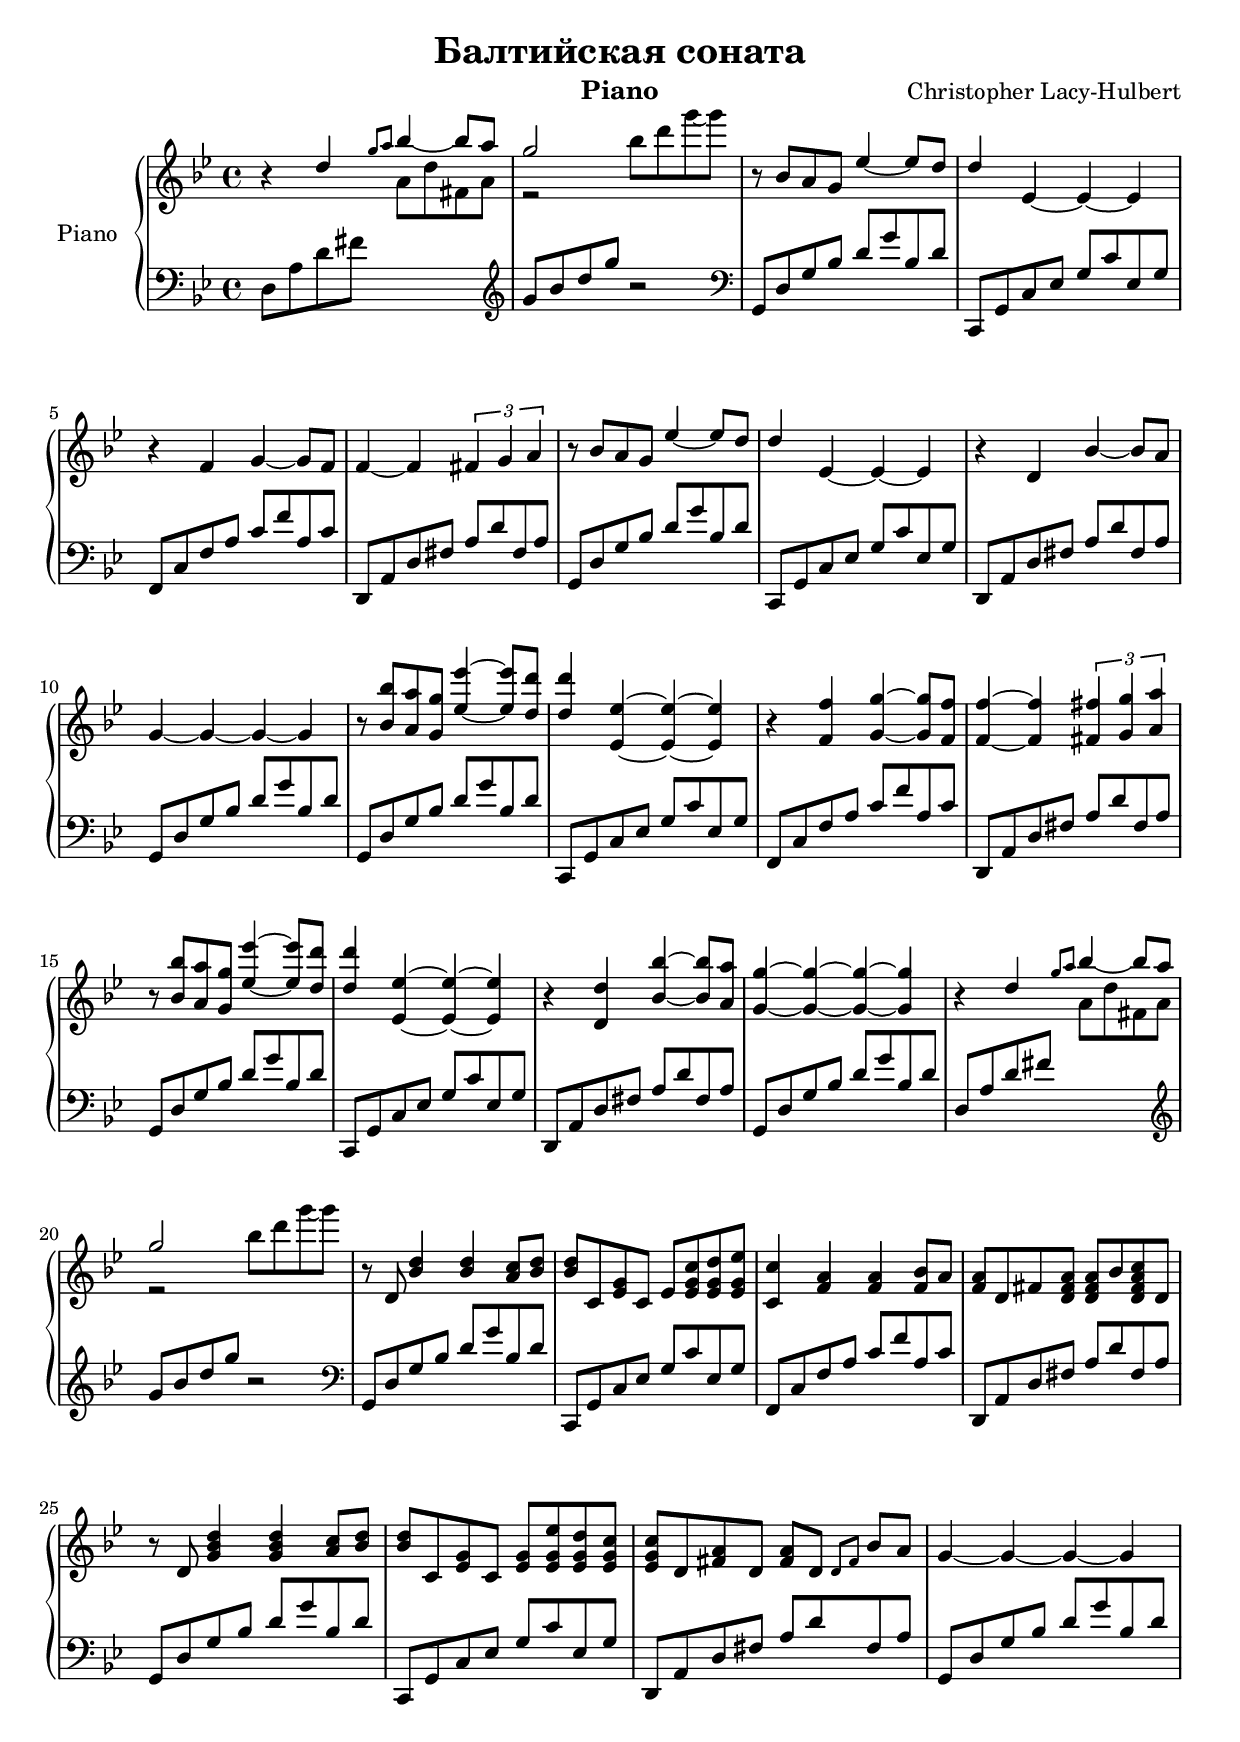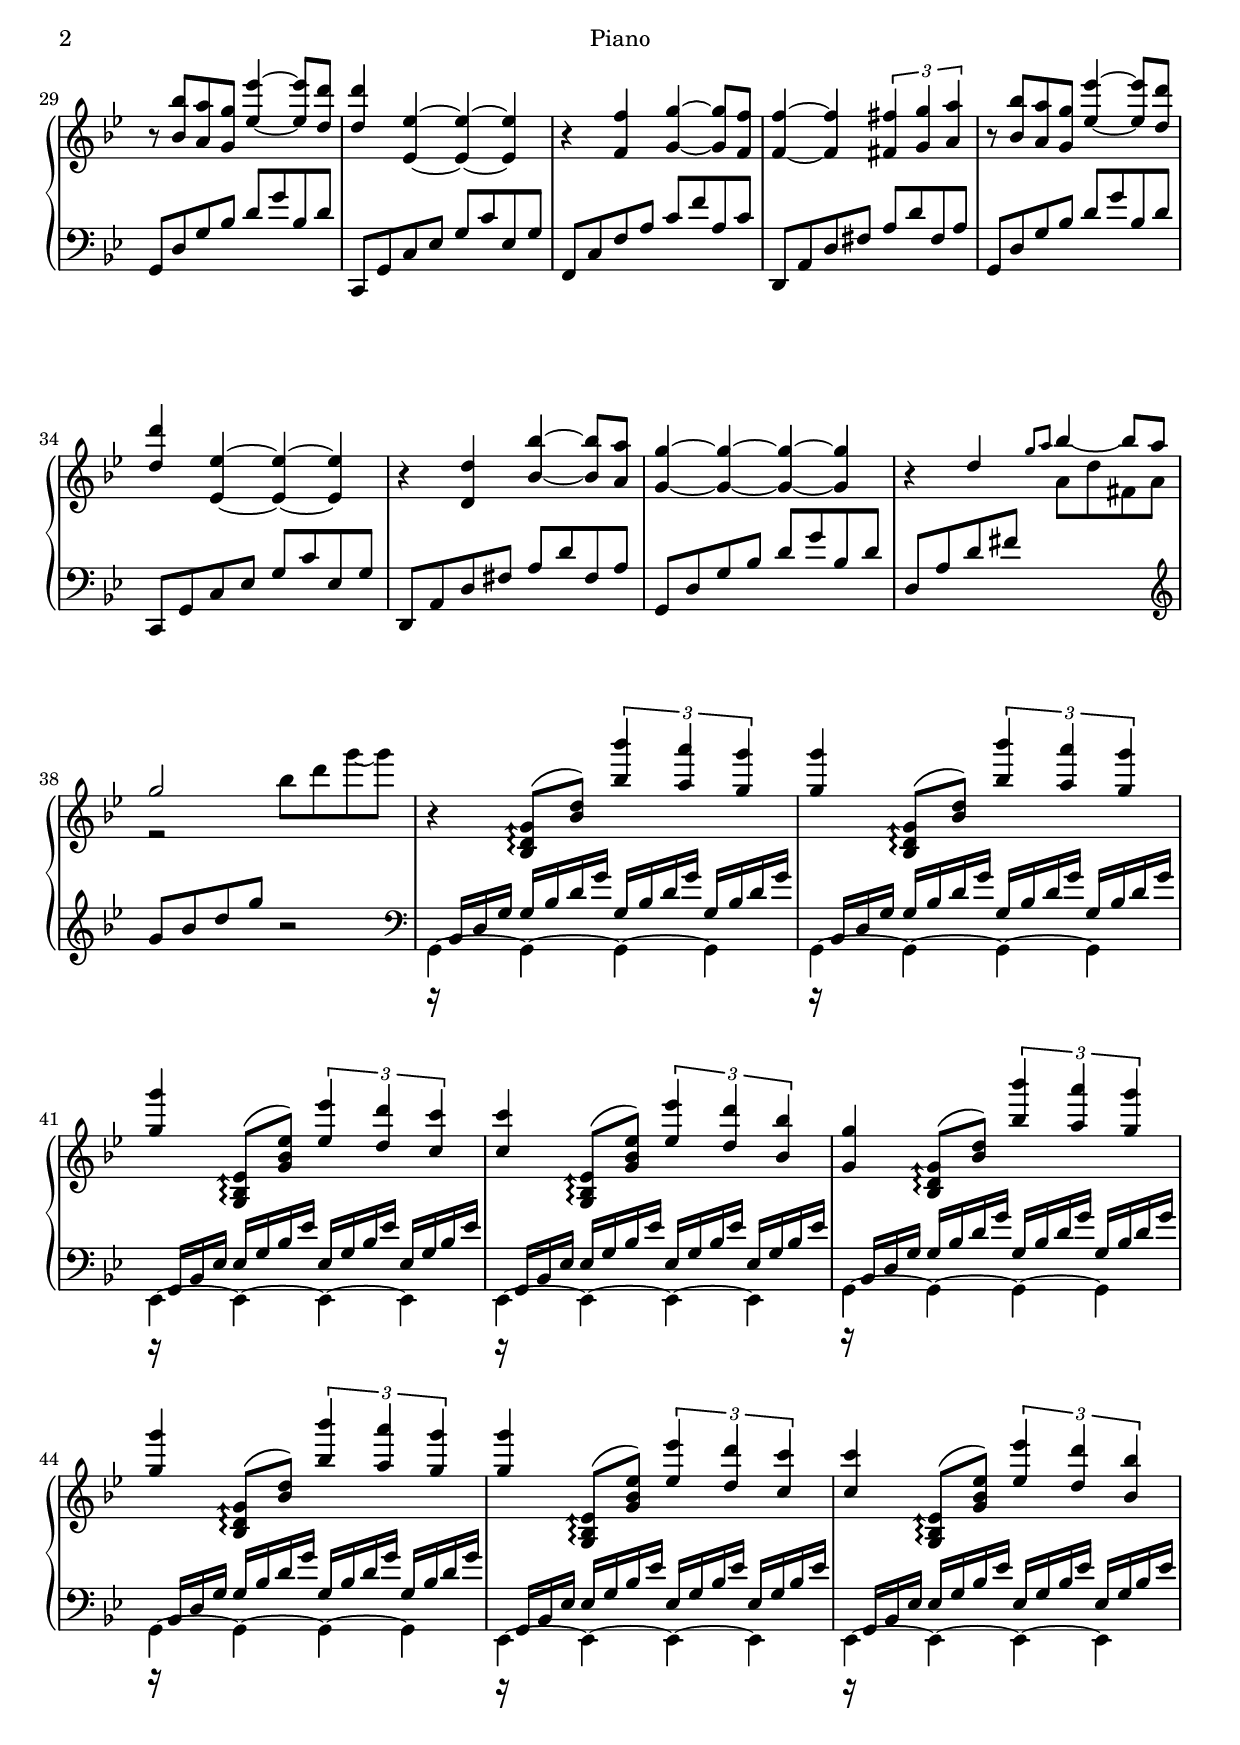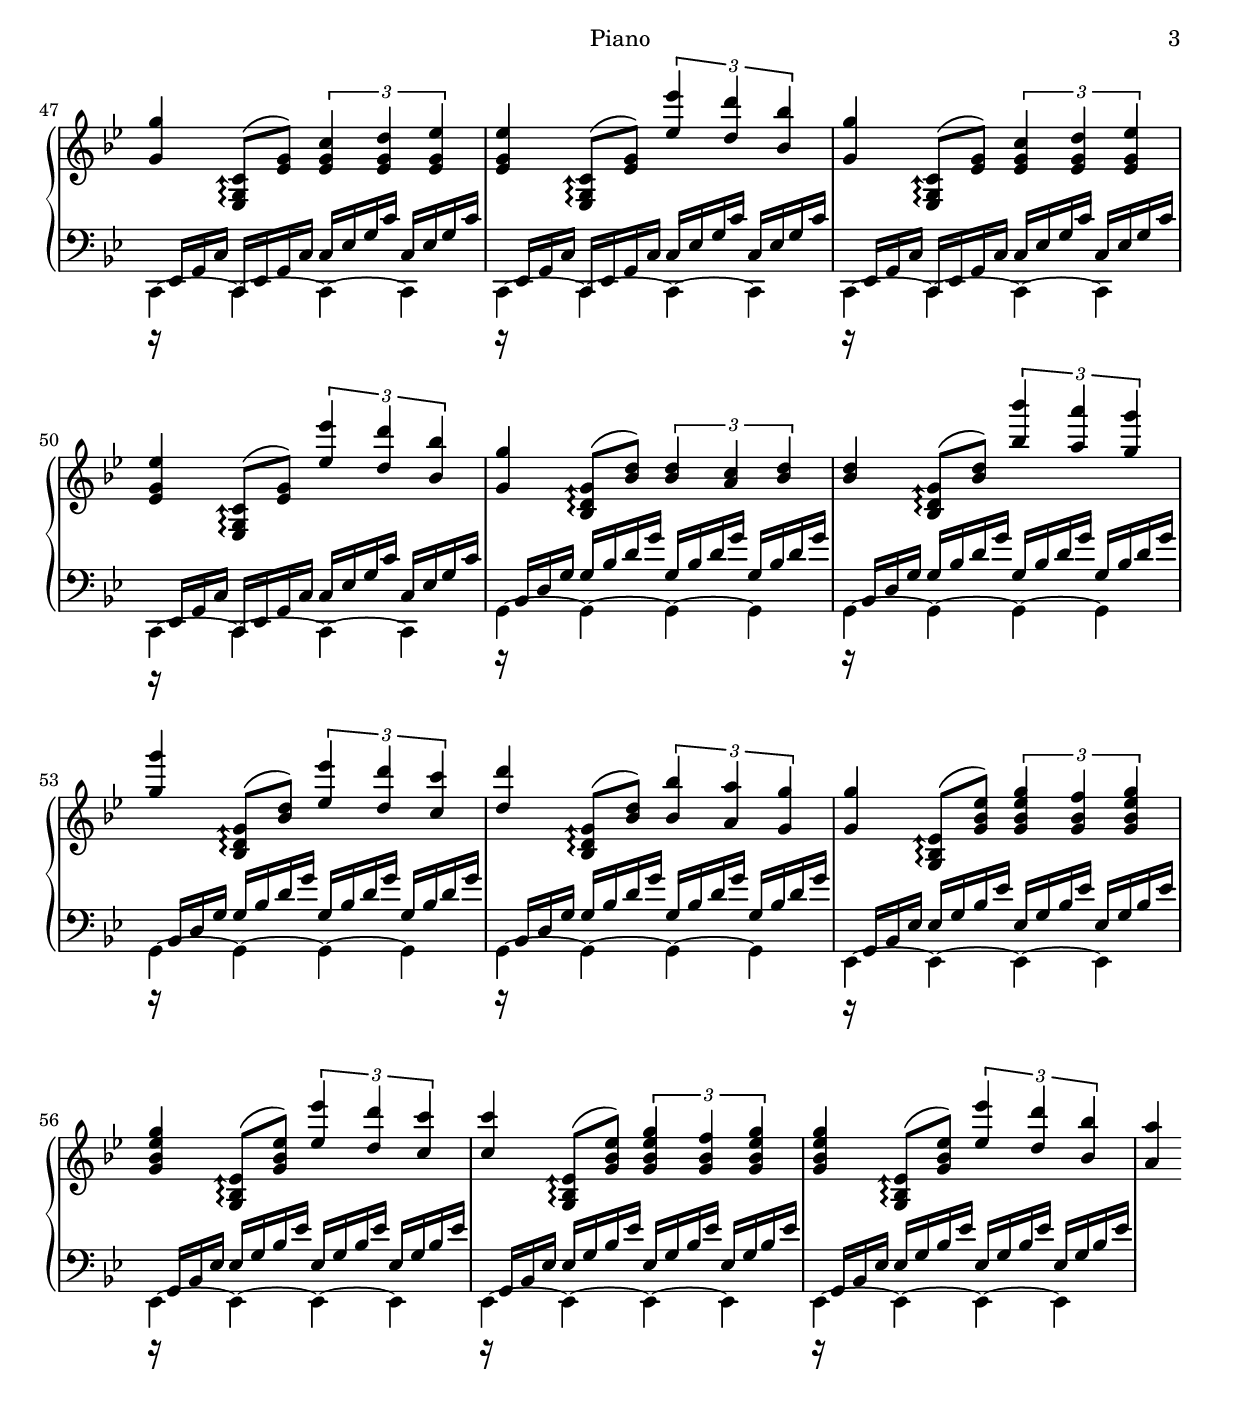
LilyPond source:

\version "2.12.3"
\include "english.ly"

\header {
  title = "Балтийская соната"
  instrument = "Piano"
  composer = "Christopher Lacy-Hulbert"
}

\paper {
  #(set-paper-size "a4")
}

global = {
  \key g \minor
  \time 4/4
}

right = \relative c'' {
  \key g \minor

  % first movement
  % pre echo %
  r4 \stemUp  d4 \grace {  g8[  a8]  } bf4 ~ bf8 a8  <<  { g2 } \\ { r2 bf8 d g ~ g }  >>

  % melody %
  r8 bf,, a g ef'4 ~ ef8 d d4 ef,4 ~ ef ~ ef ~ r4 f g4 ~ g8 f f4 ~ f  \times 2/3 { fs g a }
  r8 bf a g ef'4 ~ ef8 d d4 ef,4 ~ ef ~ ef ~ r4 d bf'4 ~ bf8  a g4 ~ g4 ~ g4 ~ g4

  % octave phase %
  r8 <bf bf'> <a a'> <g g'> <ef' ef'>4 ~ <ef ef'>8 <d d'> <d d'>4 <ef, ef'>4 ~ <ef ef'> ~ <ef ef'> ~
  r4 <f f'> <g g'>4 ~ <g g'>8 <f f'> <f f'>4 ~ <f f'>  \times 2/3 { <fs fs'> <g g'> <a a'> }
  r8 <bf bf'> <a a'> <g g'> <ef' ef'>4 ~ <ef ef'>8 <d d'> <d d'>4 <ef, ef'>4 ~ <ef ef'> ~ <ef ef'>
  r4 <d d'> <bf' bf'>4 ~ <bf bf'>8  <a a'> <g g'>4 ~ <g g'>4 ~ <g g'>4 ~ <g g'>4
  
  r4 \stemUp  d'4 \grace {  g8[  a8]  } bf4 ~ bf8 a8  <<  { g2 } \\ { r2 bf8 d g ~ g }  >>

  % challenge
  r8 d,, <bf' d>4 <bf d> <a c>8 <bf d> <bf d>8 c,8 <ef g> c ef <ef g c> <ef g d'> <ef g ef'>
  % hold this f--> and grace before the bf %
  <c c'>4 <f a> <f a>  <f bf>8 a <f a>8 d fs <d fs a> <d fs a> bf' <d, fs a c>8 d
  r8 d <g bf d>4  <g bf d> <a c>8 <bf d> <bf d> c, <ef g> c <ef g> <ef g ef'> <ef g d'> <ef g c>
  <ef g c> d <fs a> d <fs a> d \grace{ d8[ fs8] } bf8 a g4 ~ g4 ~ g4 ~ g4   % grace b4 bf col 38 %

  % refrain
  r8 <bf bf'> <a a'> <g g'> <ef' ef'>4 ~ <ef ef'>8 <d d'> <d d'>4 <ef, ef'>4 ~ <ef ef'> ~ <ef ef'> ~
  r4 <f f'> <g g'>4 ~ <g g'>8 <f f'> <f f'>4 ~ <f f'>  \times 2/3 { <fs fs'> <g g'> <a a'> }
  r8 <bf bf'> <a a'> <g g'> <ef' ef'>4 ~ <ef ef'>8 <d d'> <d d'>4 <ef, ef'>4 ~ <ef ef'> ~ <ef ef'>
  r4 <d d'> <bf' bf'>4 ~ <bf bf'>8  <a a'> <g g'>4 ~ <g g'>4 ~ <g g'>4 ~ <g g'>4

  % echo %
  r4 \stemUp  d'4 \grace {  g8[  a8]  } bf4 ~ bf8 a8  <<  { g2 } \\ { r2 bf8 d g ~ g }  >>

  % second movement %
  \arpeggioArrowUp
  r4 <bf,,, d g>8^\(\arpeggio <bf' d>\) \times 2/3 {<bf' bf'>4 <a a'>4  <g g'>4} <g g'>4
  <bf,, d g>8^\(\arpeggio <bf' d>\) \times 2/3 {<bf' bf'>4 <a a'>4  <g g'>4} <g g'>4
  <g,, bf ef>8^\(\arpeggio <g' bf ef>\) \times 2/3 {<ef' ef'>4 <d d'> <c c'>} <c c'>4
  <g, bf ef>8^\(\arpeggio <g' bf ef>\) \times 2/3 {<ef' ef'>4 <d d'> <bf bf'>}  <g g'>

  <bf, d g>8^\(\arpeggio <bf' d>\) \times 2/3 {<bf' bf'>4 <a a'>4  <g g'>4} <g g'>4
  <bf,, d g>8^\(\arpeggio <bf' d>\) \times 2/3 {<bf' bf'>4 <a a'>4  <g g'>4} <g g'>4
  <g,, bf ef>8^\(\arpeggio <g' bf ef>\) \times 2/3 {<ef' ef'>4 <d d'> <c c'>} <c c'>4
  <g, bf ef>8^\(\arpeggio <g' bf ef>\) \times 2/3 {<ef' ef'>4 <d d'> <bf bf'>}  <g g'>

  % c-minor based chime%
  <ef, g c>8^\(\arpeggio <ef' g>8\) \times 2/3{<ef g c>4 <ef g d'> <ef g ef'>} <ef g ef'>4
  <ef, g c>8^\(\arpeggio <ef' g>8\) \times 2/3{<ef' ef'>4 <d d'> <bf bf'>} <g g'>4
  <ef, g c>8^\(\arpeggio <ef' g>8\) \times 2/3{<ef g c>4 <ef g d'> <ef g ef'>} <ef g ef'>4
  <ef, g c>8^\(\arpeggio <ef' g>8\) \times 2/3{<ef' ef'>4 <d d'> <bf bf'>} <g g'>4

  <bf, d g>8^\(\arpeggio <bf' d>\) \times 2/3 {<bf d>4 <a c>4  <bf d>4} <bf d>4
  <bf, d g>8^\(\arpeggio <bf' d>\) \times 2/3 { <bf' bf'>4 <a a'> <g g'> } <g g'>4
  <bf,, d g>8^\(\arpeggio <bf' d>\) \times 2/3 { <ef ef'>4 <d d'> <c c'> } <d d'>4
  <bf, d g>8^\(\arpeggio <bf' d>\) \times 2/3 { <bf bf'>4 <a a'> <g g'> } <g g'>4

  <g, bf ef>8^\(\arpeggio <g' bf ef>8\) \times 2/3{<g bf ef g>4 <g bf f'> <g bf ef g>} <g bf ef g>4
  <g, bf ef>8^\(\arpeggio <g' bf ef>8\) \times 2/3{<ef' ef'>4 <d d'> <c c'>} <c c'>4
  <g, bf ef>8^\(\arpeggio <g' bf ef>8\) \times 2/3{<g bf ef g>4 <g bf f'> <g bf ef g>} <g bf ef g>4
  <g, bf ef>8^\(\arpeggio <g' bf ef>8\) \times 2/3{<ef' ef'>4 <d d'> <bf bf'>} <a a'>4


}

left = \relative c' {
  \key g \minor
  d,8  a' d  fs  \change Staff = up \stemDown  a d  fs, a \change Staff = down
  \clef treble \stemUp
  g8 bf d g r2

  \clef bass
  g,,,8 d' g bf d g bf, d
  c,,8 g' c ef g c ef, g
  f,8 c' f a c f a, c
  d,,8 a' d fs a d fs, a

  g,8 d' g bf d g bf, d
  c,,8 g' c ef g c ef, g
  d,8 a' d fs a d fs, a
  g,8 d' g bf d g bf, d

  % ocatve phase %
  g,,8 d' g bf d g bf, d
  c,,8 g' c ef g c ef, g
  f,8 c' f a c f a, c
  d,,8 a' d fs a d fs, a

  g,8 d' g bf d g bf, d
  c,,8 g' c ef g c ef, g
  d,8 a' d fs a d fs, a
  g,8 d' g bf d g bf, d

%flourish
  d,8  a' d  fs  \change Staff = up \stemDown  a d  fs, a \change Staff = down
  \clef treble \stemUp
  g8 bf d g r2

  \clef bass

% challenge phase
  g,,,8 d' g bf d g bf, d
  c,,8 g' c ef g c ef, g
  f,8 c' f a c f a, c
  d,,8 a' d fs a d fs, a

  g,8 d' g bf d g bf, d
  c,,8 g' c ef g c ef, g
  d,8 a' d fs a d fs, a
  g,8 d' g bf d g bf, d

  g,,8 d' g bf d g bf, d
  c,,8 g' c ef g c ef, g
  f,8 c' f a c f a, c
  d,,8 a' d fs a d fs, a

  g,8 d' g bf d g bf, d
  c,,8 g' c ef g c ef, g
  d,8 a' d fs a d fs, a
  g,8 d' g bf d g bf, d

  d,8  a' d  fs  \change Staff = up \stemDown  a d  fs, a \change Staff = down
  \clef treble \stemUp
  % \times 2/3{ g8 b d } \times 2/3{ g r4 } %
  g8 bf d g r2

  % second movement %
  \clef bass
  % opening g is held until it returns  %
  <<  { \stemDown g,,,4 ~ g4 ~ g4 ~ g4 } \\ { r16 \stemUp bf d g   g16 bf d g  g,16 bf d g  g,16 bf d g }  >>
  % g,,,16 bf d g   g16 bf d g  g,16 bf d g  g,16 bf d g
  <<  { \stemDown g,,4 ~ g4 ~ g4 ~ g4 } \\ { r16 \stemUp bf d g   g16 bf d g  g,16 bf d g  g,16 bf d g }  >>
  % g,,16 bf d g   g16 bf d g  g,16 bf d g  g,16 bf d g
  <<  { \stemDown ef,,4 ~ ef4 ~ ef4 ~ ef4 } \\ { r16 \stemUp g bf ef   ef16 g bf ef  ef,16 g bf ef  ef,16 g bf ef }  >>
  %ef,, g bf ef  ef g bf ef ef, g bf ef   ef, g bf ef
  <<  { \stemDown ef,,4 ~ ef4 ~ ef4 ~ ef4 } \\ { r16 \stemUp g bf ef   ef16 g bf ef  ef,16 g bf ef  ef,16 g bf ef }  >>
  %ef,, g bf ef  ef g bf ef ef, g bf ef   ef, g bf ef

  <<  { \stemDown g,,4 ~ g4 ~ g4 ~ g4 } \\ { r16 \stemUp bf d g   g16 bf d g  g,16 bf d g  g,16 bf d g }  >>
  % g,,,16 bf d g   g16 bf d g  g,16 bf d g  g,16 bf d g
  <<  { \stemDown g,,4 ~ g4 ~ g4 ~ g4 } \\ { r16 \stemUp bf d g   g16 bf d g  g,16 bf d g  g,16 bf d g }  >>
  % g,,16 bf d g   g16 bf d g  g,16 bf d g  g,16 bf d g
  <<  { \stemDown ef,,4 ~ ef4 ~ ef4 ~ ef4 } \\ { r16 \stemUp g bf ef   ef16 g bf ef  ef,16 g bf ef  ef,16 g bf ef }  >>
  %ef,, g bf ef  ef g bf ef ef, g bf ef   ef, g bf ef
  <<  { \stemDown ef,,4 ~ ef4 ~ ef4 ~ ef4 } \\ { r16 \stemUp g bf ef   ef16 g bf ef  ef,16 g bf ef  ef,16 g bf ef }  >>
  %ef,, g bf ef  ef g bf ef ef, g bf ef   ef, g bf ef

  <<  { \stemDown c,,4 ~ c4 ~ c4 ~ c4 } \\ { r16 \stemUp ef g c   c, ef g c  c ef g c c, ef g c }  >>
  % c,, ef g c  c ef g c  c, ef g c  c, ef g c
  <<  { \stemDown c,,4 ~ c4 ~ c4 ~ c4 } \\ { r16 \stemUp ef g c   c, ef g c  c ef g c c, ef g c }  >>
  % c,, ef g c  c ef g c  c, ef g c  c, ef g c
  <<  { \stemDown c,,4 ~ c4 ~ c4 ~ c4 } \\ { r16 \stemUp ef g c   c, ef g c  c ef g c c, ef g c }  >>
  % c,, ef g c  c ef g c  c, ef g c  c, ef g c
  <<  { \stemDown c,,4 ~ c4 ~ c4 ~ c4 } \\ { r16 \stemUp ef g c   c, ef g c  c ef g c c, ef g c }  >>
  % c,, ef g c  c ef g c  c, ef g c  c, ef g c

  <<  { \stemDown g,4 ~ g4 ~ g4 ~ g4 } \\ { r16 \stemUp bf d g   g16 bf d g  g,16 bf d g  g,16 bf d g }  >>
  % g,,,16 bf d g   g16 bf d g  g,16 bf d g  g,16 bf d g
  <<  { \stemDown g,,4 ~ g4 ~ g4 ~ g4 } \\ { r16 \stemUp bf d g   g16 bf d g  g,16 bf d g  g,16 bf d g }  >>
  % g,,16 bf d g   g16 bf d g  g,16 bf d g  g,16 bf d g
  <<  { \stemDown g,,4 ~ g4 ~ g4 ~ g4 } \\ { r16 \stemUp bf d g   g16 bf d g  g,16 bf d g  g,16 bf d g }  >>
  % g,,,16 bf d g   g16 bf d g  g,16 bf d g  g,16 bf d g
  <<  { \stemDown g,,4 ~ g4 ~ g4 ~ g4 } \\ { r16 \stemUp bf d g   g16 bf d g  g,16 bf d g  g,16 bf d g }  >>
  % g,,16 bf d g   g16 bf d g  g,16 bf d g  g,16 bf d g

  <<  { \stemDown ef,,4 ~ ef4 ~ ef4 ~ ef4 } \\ { r16 \stemUp g bf ef   ef16 g bf ef  ef,16 g bf ef  ef,16 g bf ef }  >>
  <<  { \stemDown ef,,4 ~ ef4 ~ ef4 ~ ef4 } \\ { r16 \stemUp g bf ef   ef16 g bf ef  ef,16 g bf ef  ef,16 g bf ef }  >>
  <<  { \stemDown ef,,4 ~ ef4 ~ ef4 ~ ef4 } \\ { r16 \stemUp g bf ef   ef16 g bf ef  ef,16 g bf ef  ef,16 g bf ef }  >>
  <<  { \stemDown ef,,4 ~ ef4 ~ ef4 ~ ef4 } \\ { r16 \stemUp g bf ef   ef16 g bf ef  ef,16 g bf ef  ef,16 g bf ef }  >>

}

\score {
  \new PianoStaff \with {
    instrumentName = "Piano"
  } <<
    \new Staff = "up" \with {
      midiInstrument = "acoustic grand"
    } \right
    \new Staff = "down" \with {
      midiInstrument = "acoustic grand"
    } { \clef bass \left  }
  >>
  \layout { }
  \midi {
    \context {
      \Score
      tempoWholesPerMinute = #(ly:make-moment 95 4)
    }
  }
}
